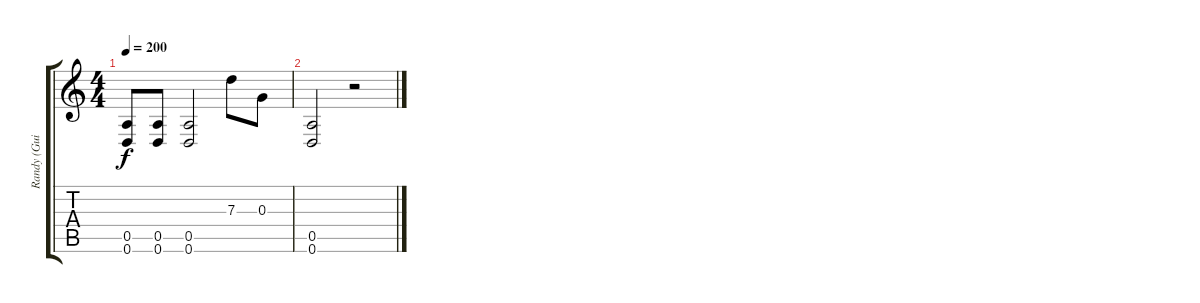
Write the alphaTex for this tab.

\track ("Randy (Guitar + Lyrics)" "Randy (Gui") {instrument distortionguitar}
\staff {score tabs}
\tuning (E4 B3 G3 D3 A2 D2) {hide}
\ts (4 4)
\tempo 200
\clef g2
\ks c
(0.5 0.6).8{dy f} (0.5 0.6).8 (0.5 0.6).2 7.3.8 0.3.8 |
(0.5 0.6).2 r.2
